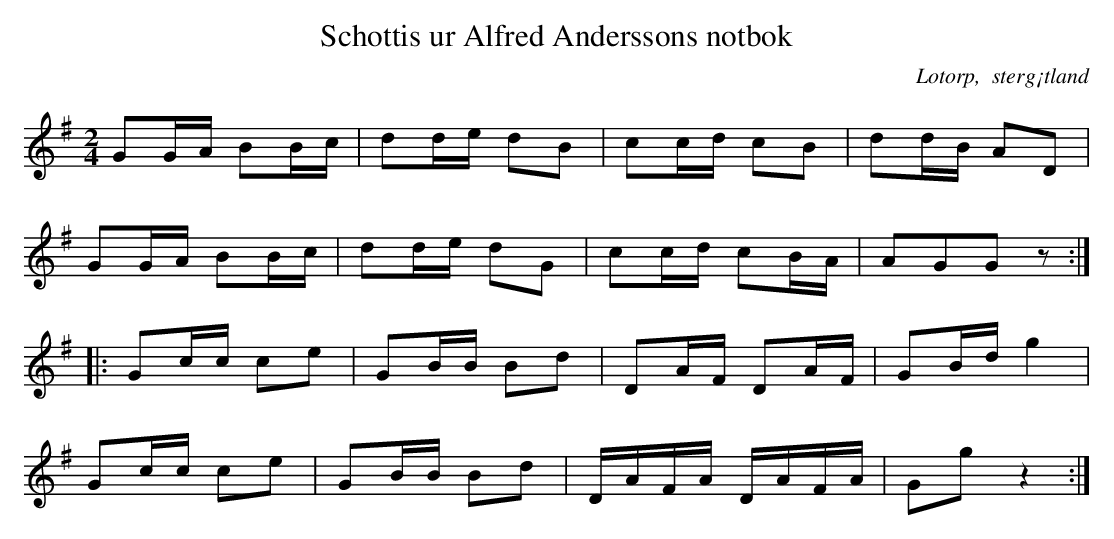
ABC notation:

X:1
T:Schottis ur Alfred Anderssons notbok
O:Lotorp,  sterg¡tland
L:1/16
M:2/4
K:G
G2GA B2Bc | d2de d2B2 | c2cd c2B2 | d2dB A2D2 |
G2GA B2Bc | d2de d2G2 | c2cd c2BA | A2G2G2 z2 ::
G2cc c2e2 | G2BB B2d2 | D2AF D2AF | G2Bd g4 |
G2cc c2e2 | G2BB B2d2 | DAFA DAFA | G2g2 z4 :|
